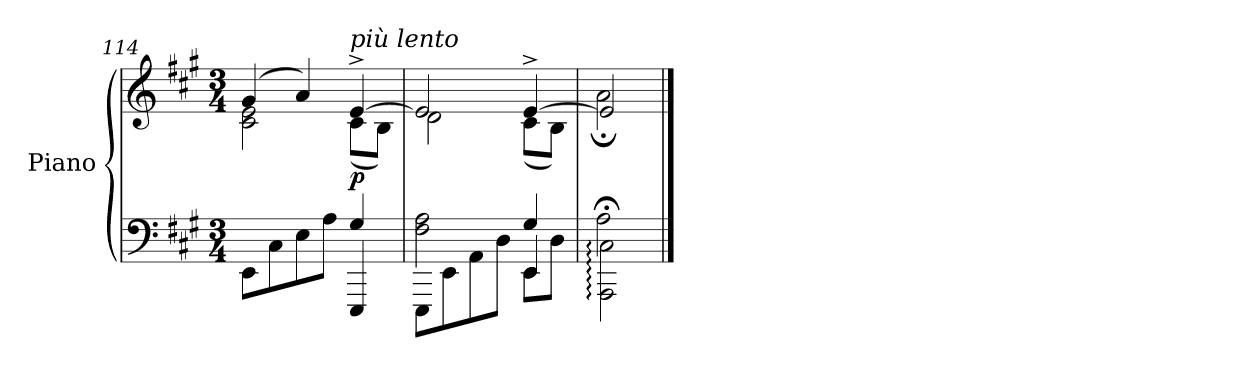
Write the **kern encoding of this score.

**kern	**kern	**dynam
*part1	*part1	*part1
*staff2	*staff1	*staff1/2
*I"Piano	*	*
*I'Pno.	*	*
*clefF4	*clefG2	*
*k[f#c#g#]	*k[f#c#g#]	*
*M3/4	*M3/4	*
=114	=114	=114
*^	*^	*
8EE\L	2ryy	(>4g#/	2c#\ 2e\	.
8C#\	.	.	.	.
8E\	.	4a/)	.	.
8A\J	.	.	.	.
!	!	!LO:TX:a:i:t=più lento	!	!
!	!	!	!	!LO:DY:b
4EEE/	4G#/	[4e^/	(<8c#\L	p
.	.	.	8B\J)	.
=115	=115	=115	=115	=115
*	*^	*	*	*
8EEE\L	2F#\ 2A\	2ryy	2e/]	2d\	.
8EE\	.	.	.	.	.
8AA\	.	.	.	.	.
8D\J	.	.	.	.	.
8EE\L	4EE/	4G#/	[4e^/	(<8c#\L	.
8D\J	.	.	.	8B\J)	.
*	*v	*v	*	*	*
=116	=116	=116	=116	=116
2AAA\;: 2C#\;:	2A\	2e/]	2a;<:\	.
*v	*v	*	*	*
*	*v	*v	*
==	==	==
*-	*-	*-
